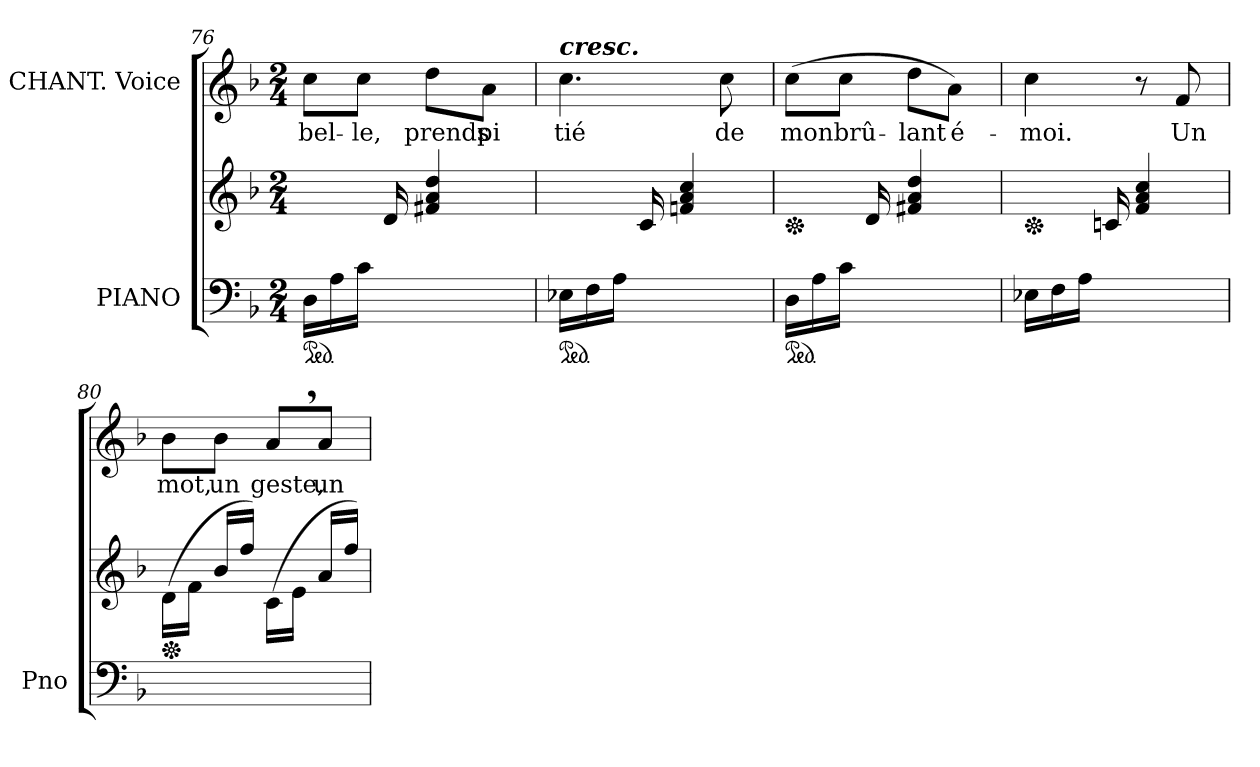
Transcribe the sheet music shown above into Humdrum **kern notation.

**kern	**kern	**kern	**text
*part2	*part2	*part1	*part1
*staff3	*staff2	*staff1	*staff1
*I"PIANO	*	*I"CHANT. Voice	*
*I'Pno	*	*	*
*clefF4	*clefG2	*clefG2	*
*k[b-]	*k[b-]	*k[b-]	*
*M2/4	*M2/4	*M2/4	*
*ped	*	*	*
=76	=76	=76	=76
*	*^	*	*
!	!	!	!	!LO:LY:b
(16D\LL	2ryy	8.ryy	8cc\L	bel-
16A\	.	.	.	.
!	!	!	!	!LO:LY:b
16c\JJ	.	.	8cc\J	-le,
4ryy	.	16d/)	.	.
!	!	!	!	!LO:LY:b
.	.	4f#X/ 4a/ 4dd/	8dd\L	prends
!	!	!	!	!LO:LY:b
.	.	.	8a\J	pi
16ryy	.	.	.	.
!!LO:PB:g=z
=77	=77	=77	=77	=77
*ped	*	*	*	*
!	!	!	!LO:TX:a:Bi:t=cresc.	!
!	!	!	!	!LO:LY:b
(16E-X\LL	2ryy	8.ryy	4.cc\	- tié
16F\	.	.	.	.
16A\JJ	.	.	.	.
4ryy	.	16c/)	.	.
.	.	4fn/ 4a/ 4cc/	.	.
!	!	!	!	!LO:LY:b
.	.	.	8cc\	de
16ryy	.	.	.	.
=78	=78	=78	=78	=78
*ped	*	*	*	*
*	*Xped	*	*	*
!	!	!	!	!LO:LY:b
(16D\LL	2ryy	8.ryy	(8cc\L	mon
16A\	.	.	.	.
!	!	!	!	!LO:LY:b
16c\JJ	.	.	8cc\J	brû-
4ryy	.	16d/)	.	.
!	!	!	!	!LO:LY:b
.	.	4f#X/ 4a/ 4dd/	8dd\L	-lant
!	!	!	!	!LO:LY:b
.	.	.	8a\J)	é-
16ryy	.	.	.	.
=79	=79	=79	=79	=79
*	*Xped	*	*	*
!	!	!	!	!LO:LY:b
(16E-X\LL	2ryy	8.ryy	4cc\	-moi.
16F\	.	.	.	.
16A\JJ	.	.	.	.
4ryy	.	16cn/)	.	.
.	.	4f/ 4a/ 4cc/	8r	.
!	!	!	!	!LO:LY:b
.	.	.	8f/	Un
16ryy	.	.	.	.
*	*v	*v	*	*
!!LO:LB:g=z
=80	=80	=80	=80
*	*Xped	*	*
!	!	!	!LO:LY:b
2ryy	(>16d\LL	8b-\L	mot,
.	16f\JJ	.	.
!	!	!	!LO:LY:b
.	16b-/LL	8b-\J	un
.	16ff/JJ)	.	.
!	!	!	!LO:LY:b
.	(16c\LL	8a,/L	geste,
.	16e\JJ	.	.
!	!	!	!LO:LY:b
.	16a/LL	8a/J	un
.	16ff/JJ)	.	.
=	=	=	=
*-	*-	*-	*-
